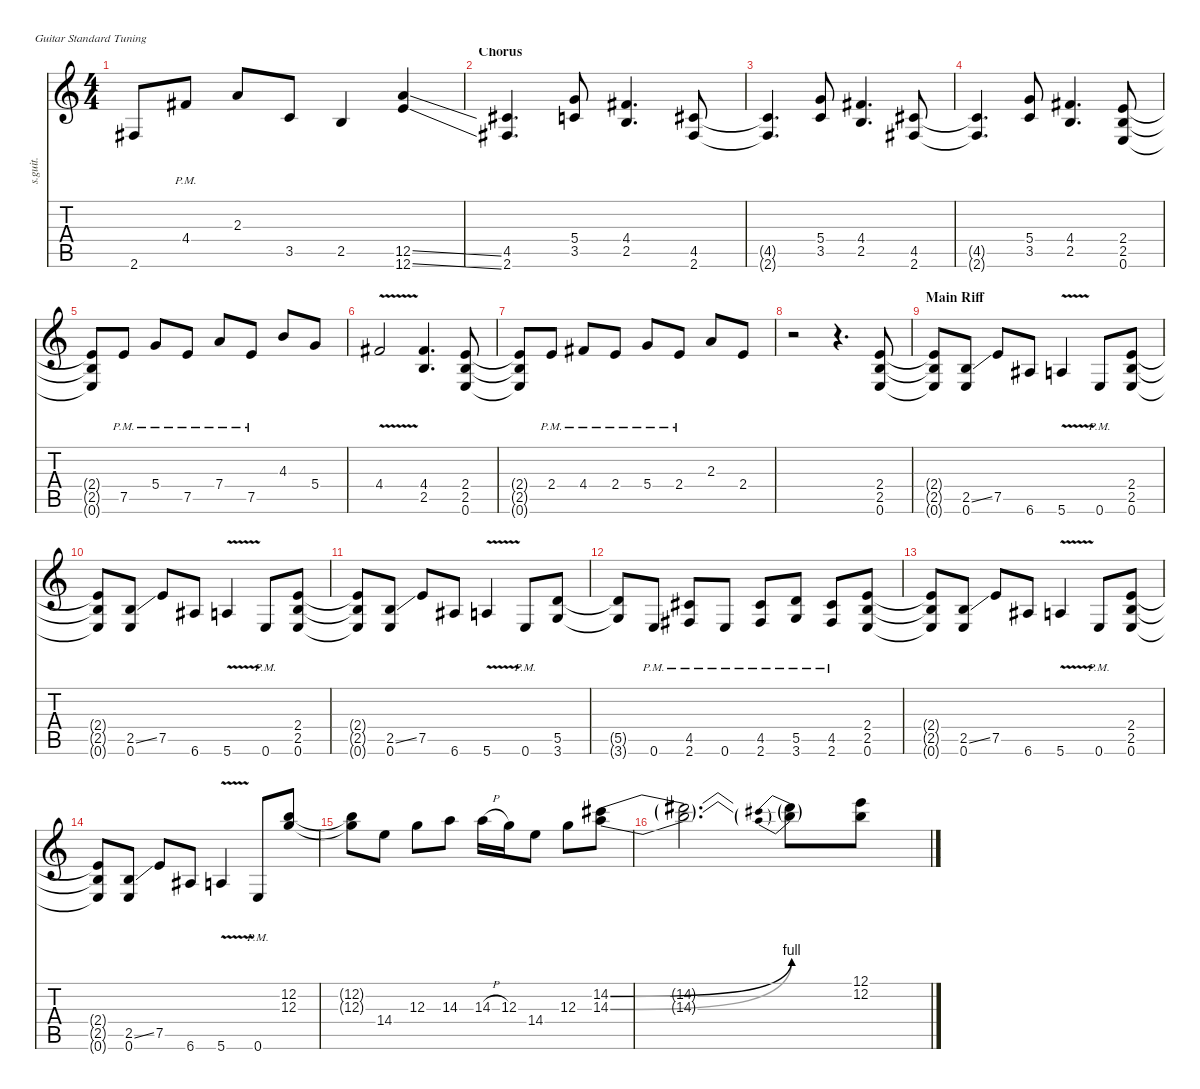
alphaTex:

\defaultSystemsLayout 4
\hideDynamics
\bracketExtendMode nobrackets
\track ("Kirk Hammett (Lead)" "s.guit.") {instrument distortionguitar}
\staff {score tabs}
\tuning (E4 B3 G3 D3 A2 E2)
\ts (4 4)
\tempo (124 hide)
\clef g2
\ks c
2.6{t acc #}.8{lyrics (0 "") lyrics (1 "") lyrics (2 "") lyrics (3 "") lyrics (4 "") dy f} 4.4{pm acc #}.8{lyrics (0 "") lyrics (1 "") lyrics (2 "") lyrics (3 "") lyrics (4 "")} 2.3.8{lyrics (0 "") lyrics (1 "") lyrics (2 "") lyrics (3 "") lyrics (4 "")} 3.5.8{lyrics (0 "") lyrics (1 "") lyrics (2 "") lyrics (3 "") lyrics (4 "")} 2.5.4{lyrics (0 "") lyrics (1 "") lyrics (2 "") lyrics (3 "") lyrics (4 "")} (12.5{ss} 12.6{ss}).4{lyrics (0 "") lyrics (1 "") lyrics (2 "") lyrics (3 "") lyrics (4 "")} |
\section ("" "Chorus")
(4.5{acc #} 2.6{acc #}).4{d lyrics (0 "") lyrics (1 "") lyrics (2 "") lyrics (3 "") lyrics (4 "")} (5.4 3.5).8{lyrics (0 "") lyrics (1 "") lyrics (2 "") lyrics (3 "") lyrics (4 "")} (4.4{acc #} 2.5).4{d lyrics (0 "") lyrics (1 "") lyrics (2 "") lyrics (3 "") lyrics (4 "")} (4.5{acc #} 2.6{acc #}).8{lyrics (0 "") lyrics (1 "") lyrics (2 "") lyrics (3 "") lyrics (4 "")} |
(4.5{t acc #} 2.6{t acc #}).4{d lyrics (0 "") lyrics (1 "") lyrics (2 "") lyrics (3 "") lyrics (4 "")} (5.4 3.5).8{lyrics (0 "") lyrics (1 "") lyrics (2 "") lyrics (3 "") lyrics (4 "")} (4.4{acc #} 2.5).4{d lyrics (0 "") lyrics (1 "") lyrics (2 "") lyrics (3 "") lyrics (4 "")} (4.5{acc #} 2.6{acc #}).8{lyrics (0 "") lyrics (1 "") lyrics (2 "") lyrics (3 "") lyrics (4 "")} |
(4.5{t acc #} 2.6{t acc #}).4{d lyrics (0 "") lyrics (1 "") lyrics (2 "") lyrics (3 "") lyrics (4 "")} (5.4 3.5).8{lyrics (0 "") lyrics (1 "") lyrics (2 "") lyrics (3 "") lyrics (4 "")} (4.4{acc #} 2.5).4{d lyrics (0 "") lyrics (1 "") lyrics (2 "") lyrics (3 "") lyrics (4 "")} (2.4 2.5 0.6).8{lyrics (0 "") lyrics (1 "") lyrics (2 "") lyrics (3 "") lyrics (4 "")} |
(2.4{t} 2.5{t} 0.6{t}).8{lyrics (0 "") lyrics (1 "") lyrics (2 "") lyrics (3 "") lyrics (4 "")} 7.5{pm}.8{lyrics (0 "") lyrics (1 "") lyrics (2 "") lyrics (3 "") lyrics (4 "")} 5.4{pm}.8{lyrics (0 "") lyrics (1 "") lyrics (2 "") lyrics (3 "") lyrics (4 "")} 7.5{pm}.8{lyrics (0 "") lyrics (1 "") lyrics (2 "") lyrics (3 "") lyrics (4 "")} 7.4{pm}.8{lyrics (0 "") lyrics (1 "") lyrics (2 "") lyrics (3 "") lyrics (4 "")} 7.5{pm}.8{lyrics (0 "") lyrics (1 "") lyrics (2 "") lyrics (3 "") lyrics (4 "")} 4.3.8{lyrics (0 "") lyrics (1 "") lyrics (2 "") lyrics (3 "") lyrics (4 "")} 5.4.8{lyrics (0 "") lyrics (1 "") lyrics (2 "") lyrics (3 "") lyrics (4 "")} |
4.4{v acc #}.2{lyrics (0 "") lyrics (1 "") lyrics (2 "") lyrics (3 "") lyrics (4 "")} (4.4{acc #} 2.5).4{d lyrics (0 "") lyrics (1 "") lyrics (2 "") lyrics (3 "") lyrics (4 "")} (2.4 2.5 0.6).8{lyrics (0 "") lyrics (1 "") lyrics (2 "") lyrics (3 "") lyrics (4 "")} |
(2.4{t} 2.5{t} 0.6{t}).8{lyrics (0 "") lyrics (1 "") lyrics (2 "") lyrics (3 "") lyrics (4 "")} 2.4{pm}.8{lyrics (0 "") lyrics (1 "") lyrics (2 "") lyrics (3 "") lyrics (4 "")} 4.4{pm acc #}.8{lyrics (0 "") lyrics (1 "") lyrics (2 "") lyrics (3 "") lyrics (4 "")} 2.4{pm}.8{lyrics (0 "") lyrics (1 "") lyrics (2 "") lyrics (3 "") lyrics (4 "")} 5.4{pm}.8{lyrics (0 "") lyrics (1 "") lyrics (2 "") lyrics (3 "") lyrics (4 "")} 2.4{pm}.8{lyrics (0 "") lyrics (1 "") lyrics (2 "") lyrics (3 "") lyrics (4 "")} 2.3.8{lyrics (0 "") lyrics (1 "") lyrics (2 "") lyrics (3 "") lyrics (4 "")} 2.4.8{lyrics (0 "") lyrics (1 "") lyrics (2 "") lyrics (3 "") lyrics (4 "")} |
r.2 r.4{d} (2.4 2.5 0.6).8{lyrics (0 "") lyrics (1 "") lyrics (2 "") lyrics (3 "") lyrics (4 "")} |
\section ("" "Main Riff")
(2.4{t} 2.5{t} 0.6{t}).8{lyrics (0 "") lyrics (1 "") lyrics (2 "") lyrics (3 "") lyrics (4 "")} (2.5{ss} 0.6).8{lyrics (0 "") lyrics (1 "") lyrics (2 "") lyrics (3 "") lyrics (4 "")} 7.5.8{lyrics (0 "") lyrics (1 "") lyrics (2 "") lyrics (3 "") lyrics (4 "")} 6.6{acc #}.8{lyrics (0 "") lyrics (1 "") lyrics (2 "") lyrics (3 "") lyrics (4 "")} 5.6{v}.4{lyrics (0 "") lyrics (1 "") lyrics (2 "") lyrics (3 "") lyrics (4 "")} 0.6{pm}.8{lyrics (0 "") lyrics (1 "") lyrics (2 "") lyrics (3 "") lyrics (4 "")} (2.4 2.5 0.6).8{lyrics (0 "") lyrics (1 "") lyrics (2 "") lyrics (3 "") lyrics (4 "")} |
(2.4{t} 2.5{t} 0.6{t}).8{lyrics (0 "") lyrics (1 "") lyrics (2 "") lyrics (3 "") lyrics (4 "")} (2.5{ss} 0.6).8{lyrics (0 "") lyrics (1 "") lyrics (2 "") lyrics (3 "") lyrics (4 "")} 7.5.8{lyrics (0 "") lyrics (1 "") lyrics (2 "") lyrics (3 "") lyrics (4 "")} 6.6{acc #}.8{lyrics (0 "") lyrics (1 "") lyrics (2 "") lyrics (3 "") lyrics (4 "")} 5.6{v}.4{lyrics (0 "") lyrics (1 "") lyrics (2 "") lyrics (3 "") lyrics (4 "")} 0.6{pm}.8{lyrics (0 "") lyrics (1 "") lyrics (2 "") lyrics (3 "") lyrics (4 "")} (2.4 2.5 0.6).8{lyrics (0 "") lyrics (1 "") lyrics (2 "") lyrics (3 "") lyrics (4 "")} |
(2.4{t} 2.5{t} 0.6{t}).8{lyrics (0 "") lyrics (1 "") lyrics (2 "") lyrics (3 "") lyrics (4 "")} (2.5{ss} 0.6).8{lyrics (0 "") lyrics (1 "") lyrics (2 "") lyrics (3 "") lyrics (4 "")} 7.5.8{lyrics (0 "") lyrics (1 "") lyrics (2 "") lyrics (3 "") lyrics (4 "")} 6.6{acc #}.8{lyrics (0 "") lyrics (1 "") lyrics (2 "") lyrics (3 "") lyrics (4 "")} 5.6{v}.4{lyrics (0 "") lyrics (1 "") lyrics (2 "") lyrics (3 "") lyrics (4 "")} 0.6{pm}.8{lyrics (0 "") lyrics (1 "") lyrics (2 "") lyrics (3 "") lyrics (4 "")} (5.5 3.6).8{lyrics (0 "") lyrics (1 "") lyrics (2 "") lyrics (3 "") lyrics (4 "")} |
(5.5{t} 3.6{t}).8{lyrics (0 "") lyrics (1 "") lyrics (2 "") lyrics (3 "") lyrics (4 "")} 0.6{pm}.8{lyrics (0 "") lyrics (1 "") lyrics (2 "") lyrics (3 "") lyrics (4 "")} (4.5{pm acc #} 2.6{pm acc #}).8{lyrics (0 "") lyrics (1 "") lyrics (2 "") lyrics (3 "") lyrics (4 "")} 0.6{pm}.8{lyrics (0 "") lyrics (1 "") lyrics (2 "") lyrics (3 "") lyrics (4 "")} (4.5{pm acc #} 2.6{pm acc #}).8{lyrics (0 "") lyrics (1 "") lyrics (2 "") lyrics (3 "") lyrics (4 "")} (5.5{pm} 3.6{pm}).8{lyrics (0 "") lyrics (1 "") lyrics (2 "") lyrics (3 "") lyrics (4 "")} (4.5{pm acc #} 2.6{pm acc #}).8{lyrics (0 "") lyrics (1 "") lyrics (2 "") lyrics (3 "") lyrics (4 "")} (2.4 2.5 0.6).8{lyrics (0 "") lyrics (1 "") lyrics (2 "") lyrics (3 "") lyrics (4 "")} |
(2.4{t} 2.5{t} 0.6{t}).8{lyrics (0 "") lyrics (1 "") lyrics (2 "") lyrics (3 "") lyrics (4 "")} (2.5{ss} 0.6).8{lyrics (0 "") lyrics (1 "") lyrics (2 "") lyrics (3 "") lyrics (4 "")} 7.5.8{lyrics (0 "") lyrics (1 "") lyrics (2 "") lyrics (3 "") lyrics (4 "")} 6.6{acc #}.8{lyrics (0 "") lyrics (1 "") lyrics (2 "") lyrics (3 "") lyrics (4 "")} 5.6{v}.4{lyrics (0 "") lyrics (1 "") lyrics (2 "") lyrics (3 "") lyrics (4 "")} 0.6{pm}.8{lyrics (0 "") lyrics (1 "") lyrics (2 "") lyrics (3 "") lyrics (4 "")} (2.4 2.5 0.6).8{lyrics (0 "") lyrics (1 "") lyrics (2 "") lyrics (3 "") lyrics (4 "")} |
(2.4{t} 2.5{t} 0.6{t}).8{lyrics (0 "") lyrics (1 "") lyrics (2 "") lyrics (3 "") lyrics (4 "")} (2.5{ss} 0.6).8{lyrics (0 "") lyrics (1 "") lyrics (2 "") lyrics (3 "") lyrics (4 "")} 7.5.8{lyrics (0 "") lyrics (1 "") lyrics (2 "") lyrics (3 "") lyrics (4 "")} 6.6{acc #}.8{lyrics (0 "") lyrics (1 "") lyrics (2 "") lyrics (3 "") lyrics (4 "")} 5.6{v}.4{lyrics (0 "") lyrics (1 "") lyrics (2 "") lyrics (3 "") lyrics (4 "")} 0.6{pm}.8{lyrics (0 "") lyrics (1 "") lyrics (2 "") lyrics (3 "") lyrics (4 "")} (12.2 12.3).8{lyrics (0 "") lyrics (1 "") lyrics (2 "") lyrics (3 "") lyrics (4 "") dy ff} |
(12.2{t} 12.3{t}).8{lyrics (0 "") lyrics (1 "") lyrics (2 "") lyrics (3 "") lyrics (4 "")} 14.4.8{lyrics (0 "") lyrics (1 "") lyrics (2 "") lyrics (3 "") lyrics (4 "")} 12.3.8{lyrics (0 "") lyrics (1 "") lyrics (2 "") lyrics (3 "") lyrics (4 "")} 14.3.8{lyrics (0 "") lyrics (1 "") lyrics (2 "") lyrics (3 "") lyrics (4 "")} 14.3{h}.16{lyrics (0 "") lyrics (1 "") lyrics (2 "") lyrics (3 "") lyrics (4 "")} 12.3.16{lyrics (0 "") lyrics (1 "") lyrics (2 "") lyrics (3 "") lyrics (4 "")} 14.4.8{lyrics (0 "") lyrics (1 "") lyrics (2 "") lyrics (3 "") lyrics (4 "")} 12.3.8{lyrics (0 "") lyrics (1 "") lyrics (2 "") lyrics (3 "") lyrics (4 "")} (14.2{be (bend 0 0 15 4) acc #} 14.3{be (bend 0 0 15 4)}).8{lyrics (0 "") lyrics (1 "") lyrics (2 "") lyrics (3 "") lyrics (4 "")} |
(14.2{t} 14.3{t}).2{d lyrics (0 "") lyrics (1 "") lyrics (2 "") lyrics (3 "") lyrics (4 "")} (14.2{be (prebend 0 4 60 4) t} 14.3{be (prebend 0 4 60 4) t}).8{lyrics (0 "") lyrics (1 "") lyrics (2 "") lyrics (3 "") lyrics (4 "")} (12.1 12.2).8{lyrics (0 "") lyrics (1 "") lyrics (2 "") lyrics (3 "") lyrics (4 "") dy f}
